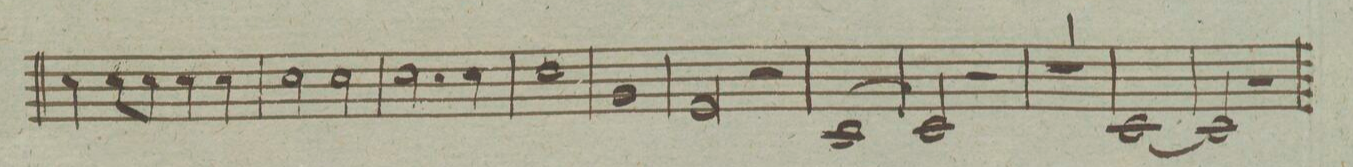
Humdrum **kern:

**kern	**dynam
*I"Corno. Secundo in F	*
*clefG2	*
*k[]	*
*met(c|)	*
*M2/2	*
4f\	.
8f\L	.
8f\J	.
4f\	.
4f\	.
=154	=154
2f\	.
2f\	.
=155	=155
2.f\	.
4f\	.
=156	=156
1f	.
=157	=157
1c	.
=158	=158
2A/	.
2r	.
=159	=159
[>1F	.
=160	=160
2F/]	.
2r	.
=161	=161
1r	.
=162	=162
[1F	.
=163	=163
2F]	.
2r	.
=164	=164
*-	*-
